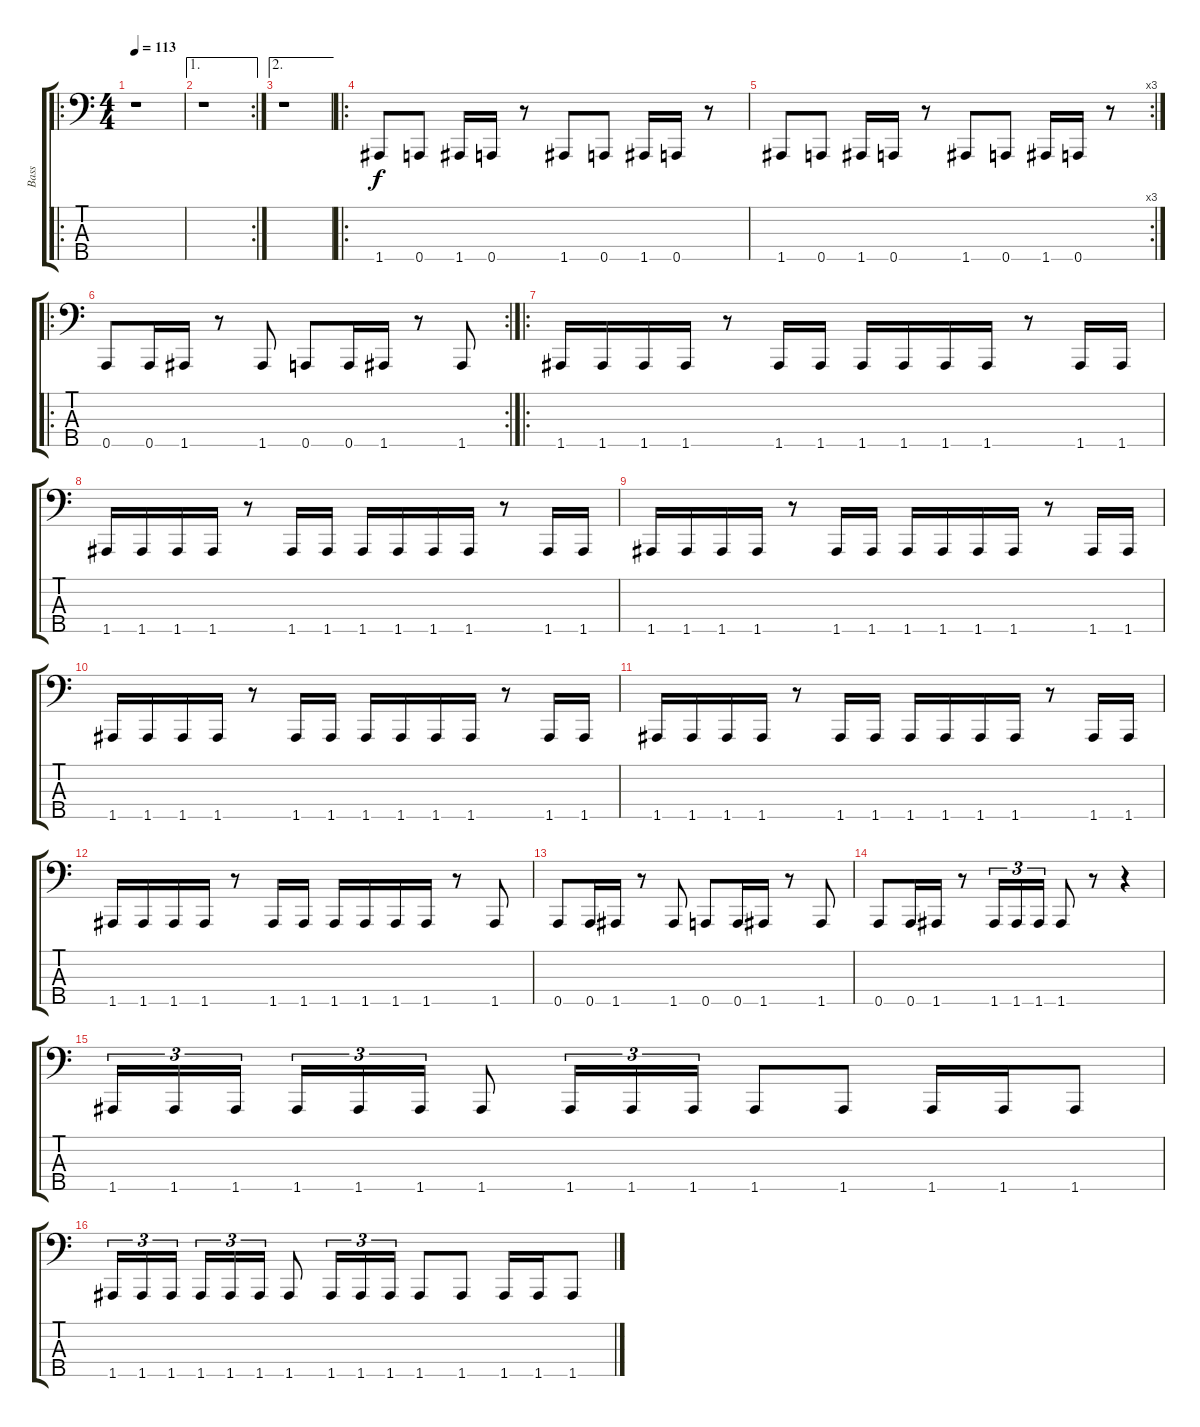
\track ("Bass" "Bass") {instrument electricbasspick}
\staff {score tabs}
\tuning (F2 C2 G1 D1 A0) {hide}
\ro
\ts (4 4)
\tempo 113
\clef f4
\ks c
r.1{dy f instrument electricbasspick} |
\ae 1
\rc 2
r.1 |
\ae 2
r.1 |
\ro
1.5.8 0.5.8 1.5.16 0.5.16 r.8 1.5.8 0.5.8 1.5.16 0.5.16 r.8 |
\rc 3
1.5.8 0.5.8 1.5.16 0.5.16 r.8 1.5.8 0.5.8 1.5.16 0.5.16 r.8 |
\ro
\rc 2
0.5.8 0.5.16 1.5.16 r.8 1.5.8 0.5.8 0.5.16 1.5.16 r.8 1.5.8 |
\ro
1.5.16 1.5.16 1.5.16 1.5.16 r.8 1.5.16 1.5.16 1.5.16 1.5.16 1.5.16 1.5.16 r.8 1.5.16 1.5.16 |
1.5.16 1.5.16 1.5.16 1.5.16 r.8 1.5.16 1.5.16 1.5.16 1.5.16 1.5.16 1.5.16 r.8 1.5.16 1.5.16 |
1.5.16 1.5.16 1.5.16 1.5.16 r.8 1.5.16 1.5.16 1.5.16 1.5.16 1.5.16 1.5.16 r.8 1.5.16 1.5.16 |
1.5.16 1.5.16 1.5.16 1.5.16 r.8 1.5.16 1.5.16 1.5.16 1.5.16 1.5.16 1.5.16 r.8 1.5.16 1.5.16 |
1.5.16 1.5.16 1.5.16 1.5.16 r.8 1.5.16 1.5.16 1.5.16 1.5.16 1.5.16 1.5.16 r.8 1.5.16 1.5.16 |
1.5.16 1.5.16 1.5.16 1.5.16 r.8 1.5.16 1.5.16 1.5.16 1.5.16 1.5.16 1.5.16 r.8 1.5.8 |
0.5.8 0.5.16 1.5.16 r.8 1.5.8 0.5.8 0.5.16 1.5.16 r.8 1.5.8 |
0.5.8 0.5.16 1.5.16 r.8 1.5.16{tu (3 2)} 1.5.16{tu (3 2)} 1.5.16{tu (3 2)} 1.5.8 r.8 r.4 |
1.5.16{tu (3 2)} 1.5.16{tu (3 2)} 1.5.16{tu (3 2)} 1.5.16{tu (3 2)} 1.5.16{tu (3 2)} 1.5.16{tu (3 2)} 1.5.8 1.5.16{tu (3 2)} 1.5.16{tu (3 2)} 1.5.16{tu (3 2)} 1.5.8 1.5.8 1.5.16 1.5.16 1.5.8 |
1.5.16{tu (3 2)} 1.5.16{tu (3 2)} 1.5.16{tu (3 2)} 1.5.16{tu (3 2)} 1.5.16{tu (3 2)} 1.5.16{tu (3 2)} 1.5.8 1.5.16{tu (3 2)} 1.5.16{tu (3 2)} 1.5.16{tu (3 2)} 1.5.8 1.5.8 1.5.16 1.5.16 1.5.8
